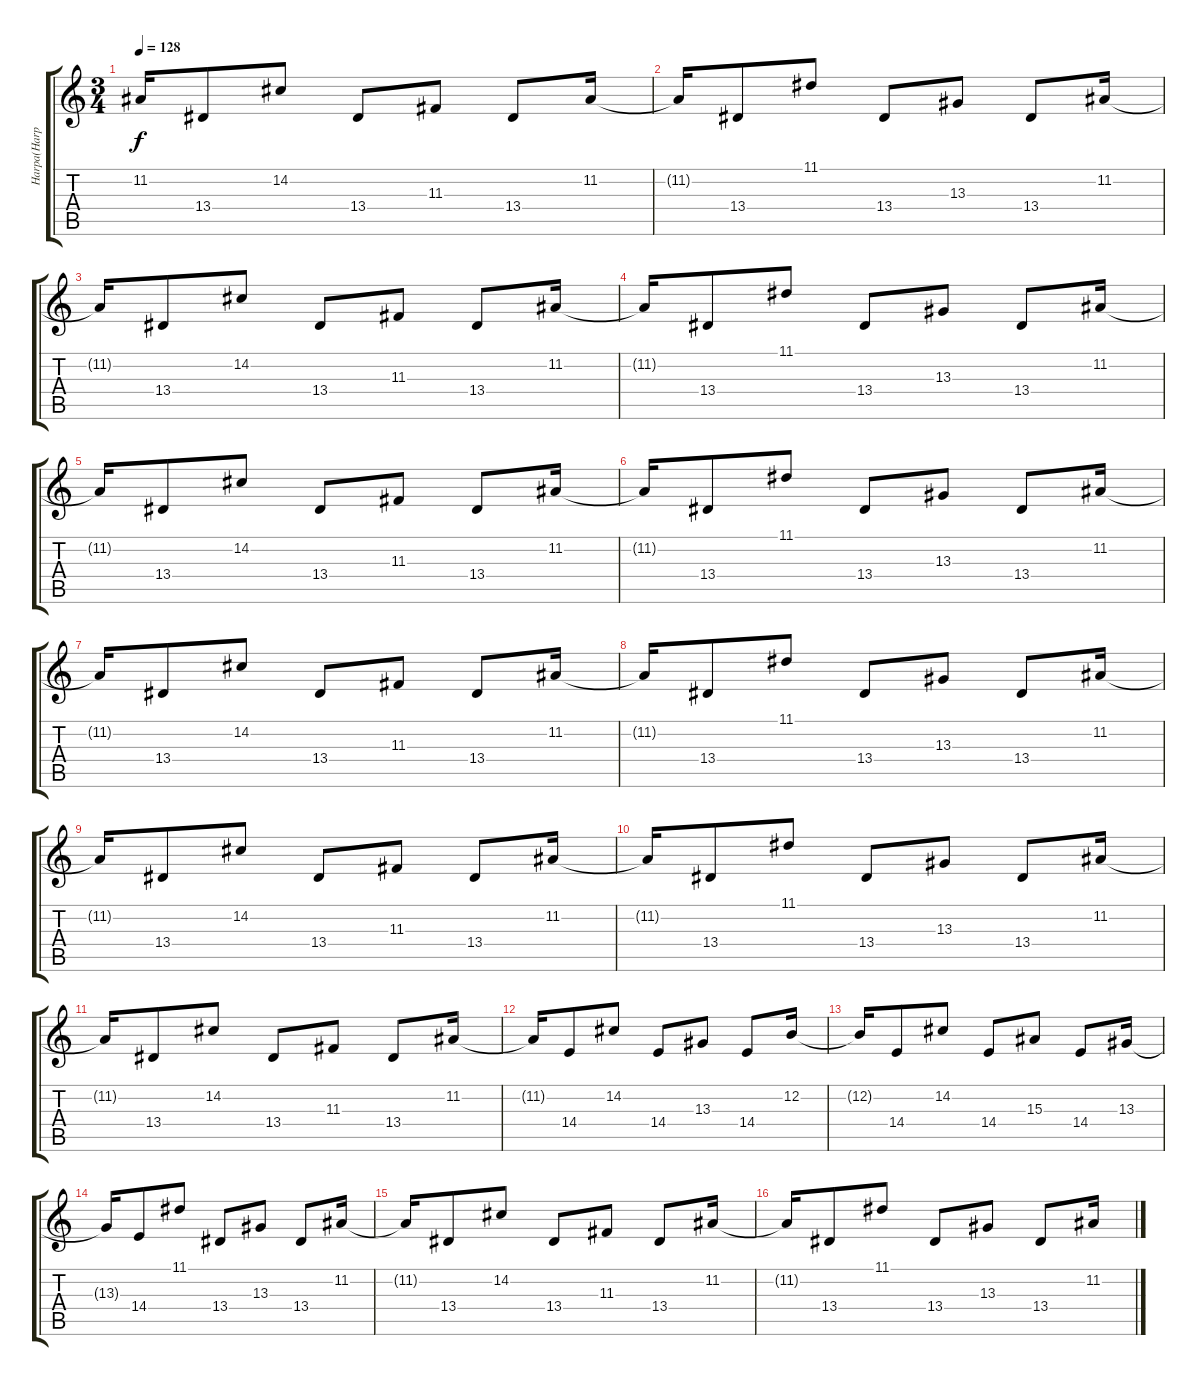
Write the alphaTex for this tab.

\track ("Harpa(Harp) Eco" "Harpa(Harp") {instrument orchestralharp}
\staff {score tabs}
\tuning (E4 B3 G3 D3 A2 E2) {hide}
\ts (3 4)
\tempo 128
\clef g2
\ks c
11.2{t}.16{dy f} 13.4.8 14.2.8 13.4.8 11.3.8 13.4.8 11.2.16 |
11.2{t}.16 13.4.8 11.1.8 13.4.8 13.3.8 13.4.8 11.2.16 |
11.2{t}.16 13.4.8 14.2.8 13.4.8 11.3.8 13.4.8 11.2.16 |
11.2{t}.16 13.4.8 11.1.8 13.4.8 13.3.8 13.4.8 11.2.16 |
11.2{t}.16 13.4.8 14.2.8 13.4.8 11.3.8 13.4.8 11.2.16 |
11.2{t}.16 13.4.8 11.1.8 13.4.8 13.3.8 13.4.8 11.2.16 |
11.2{t}.16 13.4.8 14.2.8 13.4.8 11.3.8 13.4.8 11.2.16 |
11.2{t}.16 13.4.8 11.1.8 13.4.8 13.3.8 13.4.8 11.2.16 |
11.2{t}.16 13.4.8 14.2.8 13.4.8 11.3.8 13.4.8 11.2.16 |
11.2{t}.16 13.4.8 11.1.8 13.4.8 13.3.8 13.4.8 11.2.16 |
11.2{t}.16 13.4.8 14.2.8 13.4.8 11.3.8 13.4.8 11.2.16 |
11.2{t}.16 14.4.8 14.2.8 14.4.8 13.3.8 14.4.8 12.2.16 |
12.2{t}.16 14.4.8 14.2.8 14.4.8 15.3.8 14.4.8 13.3.16 |
13.3{t}.16 14.4.8 11.1.8 13.4.8 13.3.8 13.4.8 11.2.16 |
11.2{t}.16 13.4.8 14.2.8 13.4.8 11.3.8 13.4.8 11.2.16 |
11.2{t}.16 13.4.8 11.1.8 13.4.8 13.3.8 13.4.8 11.2.16
